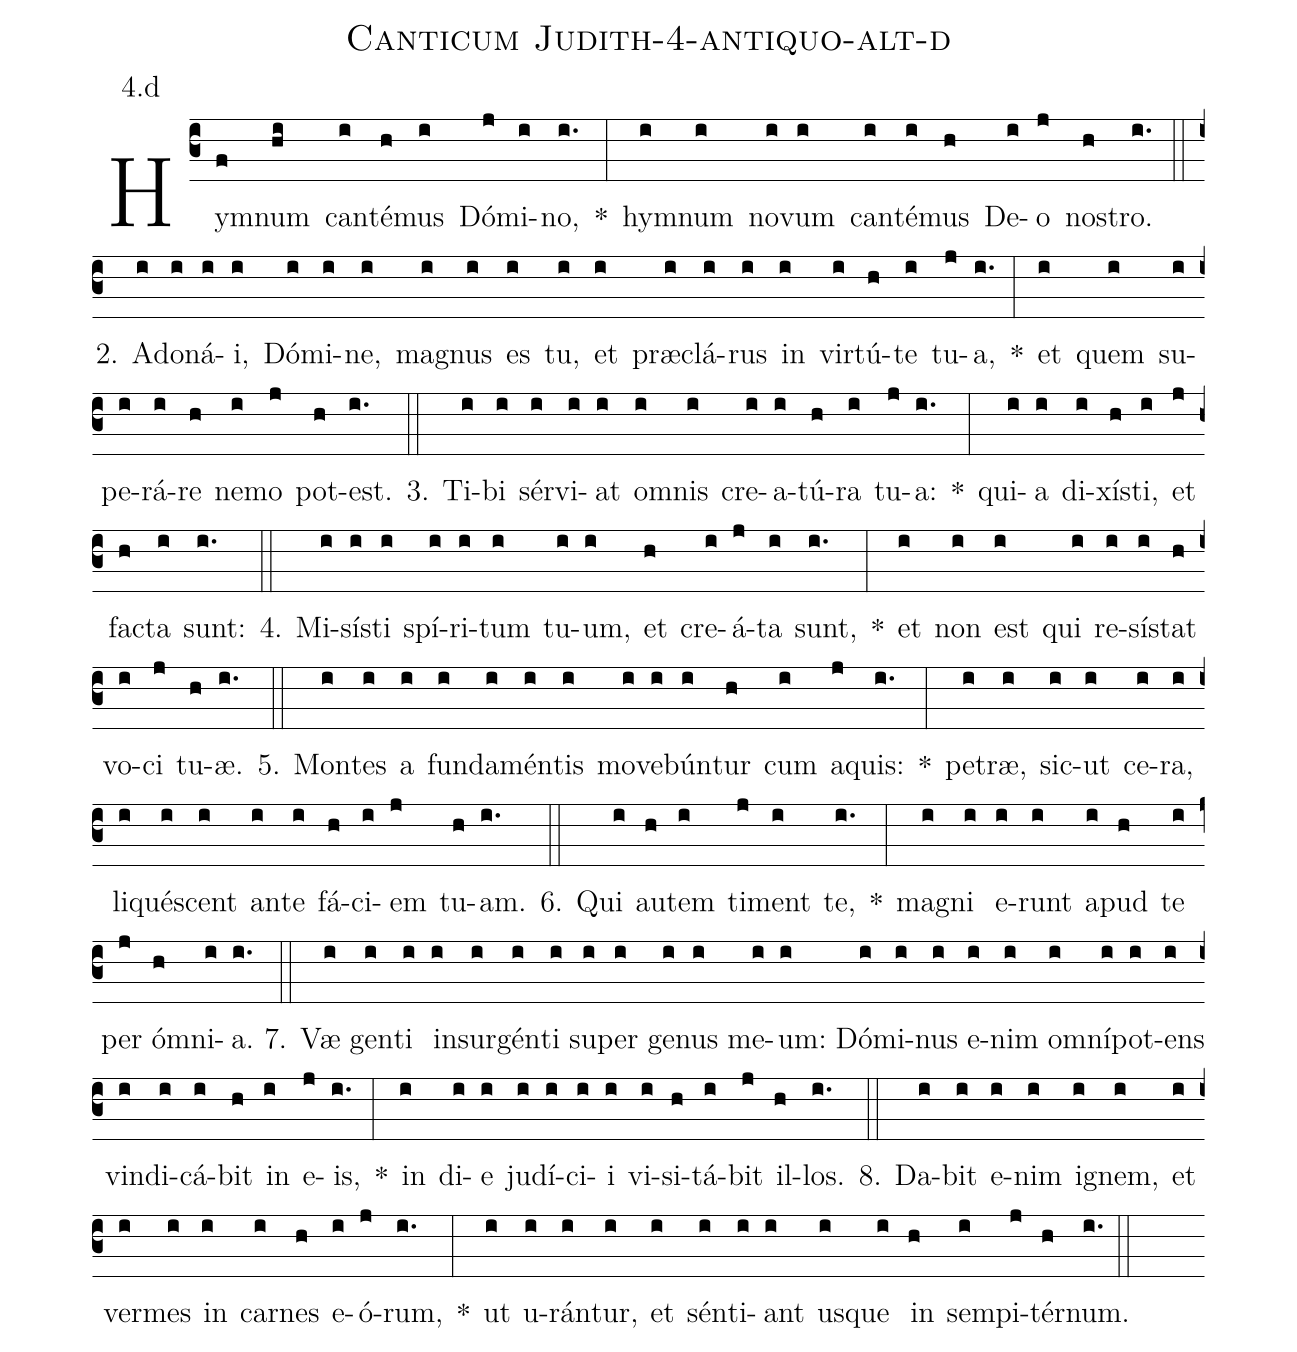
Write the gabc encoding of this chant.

name: Canticum Judith-4-antiquo-alt-d;
annotation: 4.d;
%%
(c3)Hym(f)num(hi) can(i)té(h)mus(i) Dó(j)mi(i)no,(i.) *(:) hym(i)num(i) no(i)vum(i) can(i)té(i)mus(h) De(i)o(j) nos(h)tro.(i.) (::)
2. A(i)do(i)ná(i)i,(i) Dó(i)mi(i)ne,(i) ma(i)gnus(i) es(i) tu,(i) et(i) præ(i)clá(i)rus(i) in(i) vir(i)tú(h)te(i) tu(j)a,(i.) *(:) et(i) quem(i) su(i)pe(i)rá(i)re(h) ne(i)mo(j) pot(h)est.(i.) (::)
3. Ti(i)bi(i) sér(i)vi(i)at(i) om(i)nis(i) cre(i)a(i)tú(h)ra(i) tu(j)a:(i.) *(:) qui(i)a(i) di(i)xís(h)ti,(i) et(j) fac(h)ta(i) sunt:(i.) (::)
4. Mi(i)sís(i)ti(i) spí(i)ri(i)tum(i) tu(i)um,(i) et(h) cre(i)á(j)ta(i) sunt,(i.) *(:) et(i) non(i) est(i) qui(i) re(i)sís(i)tat(h) vo(i)ci(j) tu(h)æ.(i.) (::)
5. Mon(i)tes(i) a(i) fun(i)da(i)mén(i)tis(i) mo(i)ve(i)bún(i)tur(h) cum(i) a(j)quis:(i.) *(:) pe(i)træ,(i) sic(i)ut(i) ce(i)ra,(i) li(i)qué(i)scent(i) an(i)te(i) fá(h)ci(i)em(j) tu(h)am.(i.) (::)
6. Qui(i) au(h)tem(i) ti(j)ment(i) te,(i.) *(:) ma(i)gni(i) e(i)runt(i) a(i)pud(h) te(i) per(j) óm(h)ni(i)a.(i.) (::)
7. Væ(i) gen(i)ti(i) in(i)sur(i)gén(i)ti(i) su(i)per(i) ge(i)nus(i) me(i)um:(i) Dó(i)mi(i)nus(i) e(i)nim(i) om(i)ní(i)pot(i)ens(i) vin(i)di(i)cá(i)bit(h) in(i) e(j)is,(i.) *(:) in(i) di(i)e(i) ju(i)dí(i)ci(i)i(i) vi(i)si(h)tá(i)bit(j) il(h)los.(i.) (::)
8. Da(i)bit(i) e(i)nim(i) i(i)gnem,(i) et(i) ver(i)mes(i) in(i) car(i)nes(h) e(i)ó(j)rum,(i.) *(:) ut(i) u(i)rán(i)tur,(i) et(i) sén(i)ti(i)ant(i) us(i)que(i) in(h) sem(i)pi(j)tér(h)num.(i.) (::)
